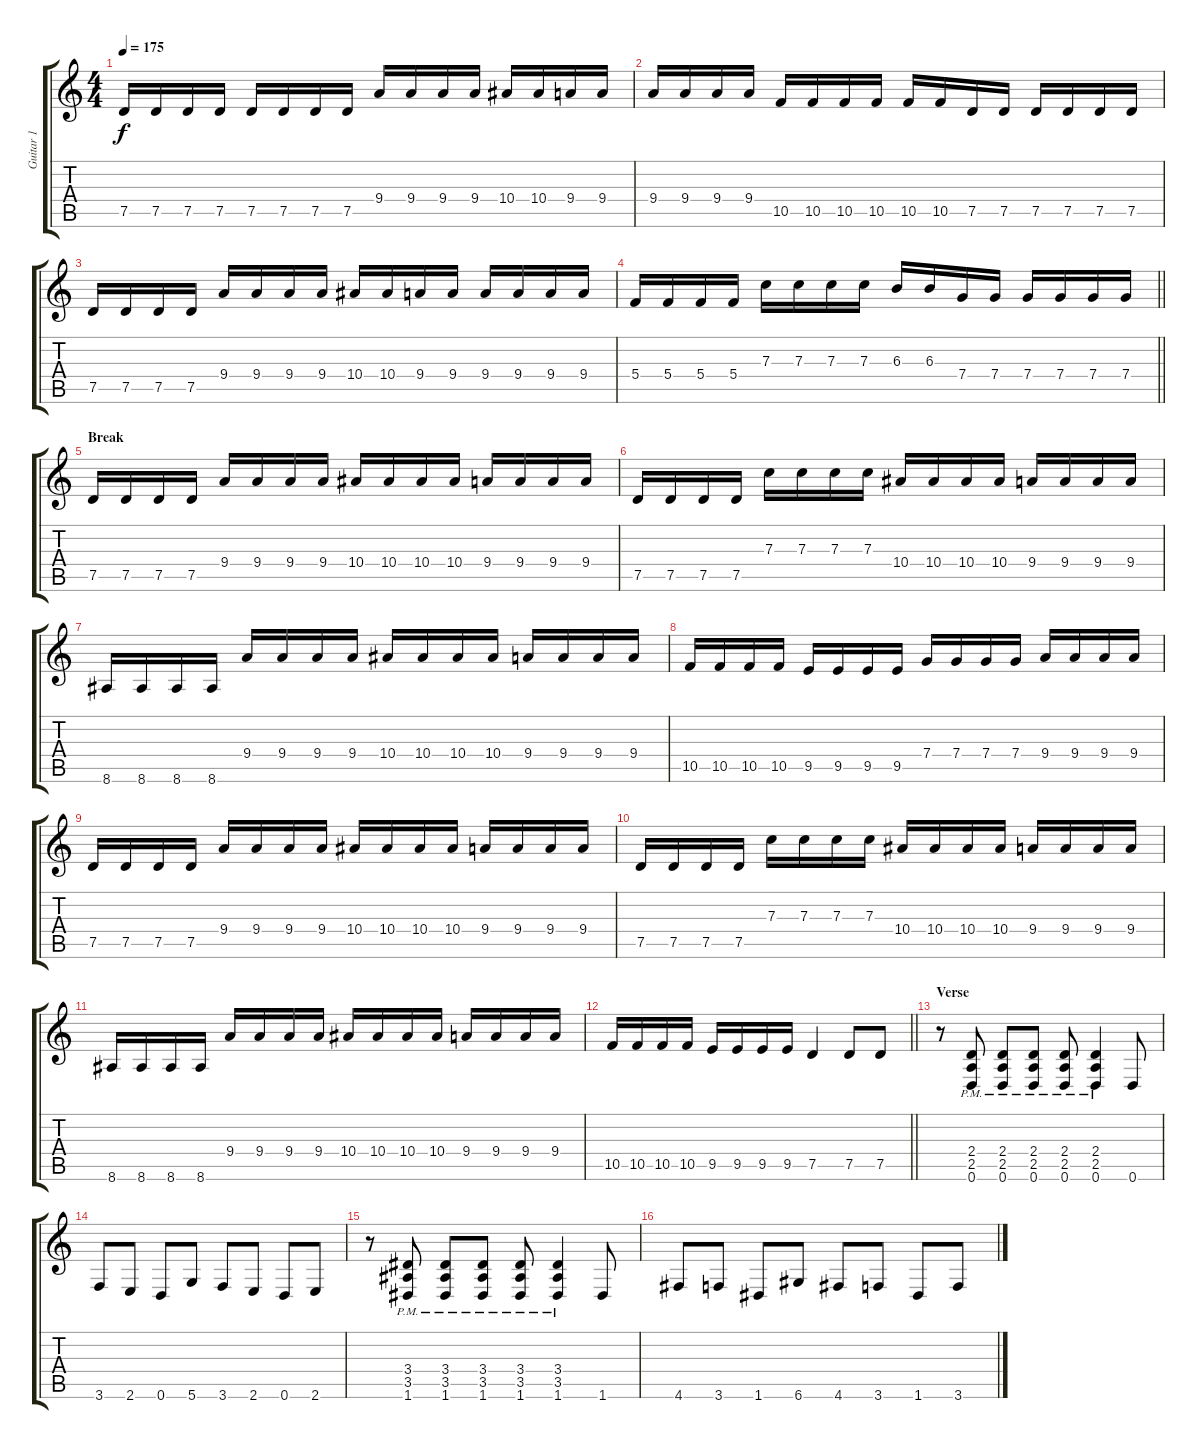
\track ("Guitar 1" "Guitar 1") {instrument distortionguitar}
\staff {score tabs}
\tuning (D4 A3 F3 C3 G2 D2) {hide}
\ts (4 4)
\tempo 175
\clef g2
\ks c
7.5.16{dy f} 7.5.16 7.5.16 7.5.16 7.5.16 7.5.16 7.5.16 7.5.16 9.4.16 9.4.16 9.4.16 9.4.16 10.4.16 10.4.16 9.4.16 9.4.16 |
9.4.16 9.4.16 9.4.16 9.4.16 10.5.16 10.5.16 10.5.16 10.5.16 10.5.16 10.5.16 7.5.16 7.5.16 7.5.16 7.5.16 7.5.16 7.5.16 |
7.5.16 7.5.16 7.5.16 7.5.16 9.4.16 9.4.16 9.4.16 9.4.16 10.4.16 10.4.16 9.4.16 9.4.16 9.4.16 9.4.16 9.4.16 9.4.16 |
\barLineRight lightlight
5.4.16 5.4.16 5.4.16 5.4.16 7.3.16 7.3.16 7.3.16 7.3.16 6.3.16 6.3.16 7.4.16 7.4.16 7.4.16 7.4.16 7.4.16 7.4.16 |
\section ("" "Break")
7.5.16 7.5.16 7.5.16 7.5.16 9.4.16 9.4.16 9.4.16 9.4.16 10.4.16 10.4.16 10.4.16 10.4.16 9.4.16 9.4.16 9.4.16 9.4.16 |
7.5.16 7.5.16 7.5.16 7.5.16 7.3.16 7.3.16 7.3.16 7.3.16 10.4.16 10.4.16 10.4.16 10.4.16 9.4.16 9.4.16 9.4.16 9.4.16 |
8.6.16 8.6.16 8.6.16 8.6.16 9.4.16 9.4.16 9.4.16 9.4.16 10.4.16 10.4.16 10.4.16 10.4.16 9.4.16 9.4.16 9.4.16 9.4.16 |
10.5.16 10.5.16 10.5.16 10.5.16 9.5.16 9.5.16 9.5.16 9.5.16 7.4.16 7.4.16 7.4.16 7.4.16 9.4.16 9.4.16 9.4.16 9.4.16 |
7.5.16 7.5.16 7.5.16 7.5.16 9.4.16 9.4.16 9.4.16 9.4.16 10.4.16 10.4.16 10.4.16 10.4.16 9.4.16 9.4.16 9.4.16 9.4.16 |
7.5.16 7.5.16 7.5.16 7.5.16 7.3.16 7.3.16 7.3.16 7.3.16 10.4.16 10.4.16 10.4.16 10.4.16 9.4.16 9.4.16 9.4.16 9.4.16 |
8.6.16 8.6.16 8.6.16 8.6.16 9.4.16 9.4.16 9.4.16 9.4.16 10.4.16 10.4.16 10.4.16 10.4.16 9.4.16 9.4.16 9.4.16 9.4.16 |
\barLineRight lightlight
10.5.16 10.5.16 10.5.16 10.5.16 9.5.16 9.5.16 9.5.16 9.5.16 7.5.4 7.5.8 7.5.8 |
\section ("" "Verse")
r.8 (2.4{pm} 2.5{pm} 0.6{pm}).8 (2.4{pm} 2.5{pm} 0.6{pm}).8 (2.4{pm} 2.5{pm} 0.6{pm}).8 (2.4{pm} 2.5{pm} 0.6{pm}).8 (2.4{pm} 2.5{pm} 0.6{pm}).4 0.6.8 |
3.6.8 2.6.8 0.6.8 5.6.8 3.6.8 2.6.8 0.6.8 2.6.8 |
r.8 (3.4{pm} 3.5{pm} 1.6{pm}).8 (3.4{pm} 3.5{pm} 1.6{pm}).8 (3.4{pm} 3.5{pm} 1.6{pm}).8 (3.4{pm} 3.5{pm} 1.6{pm}).8 (3.4{pm} 3.5{pm} 1.6{pm}).4 1.6.8 |
4.6.8 3.6.8 1.6.8 6.6.8 4.6.8 3.6.8 1.6.8 3.6.8
